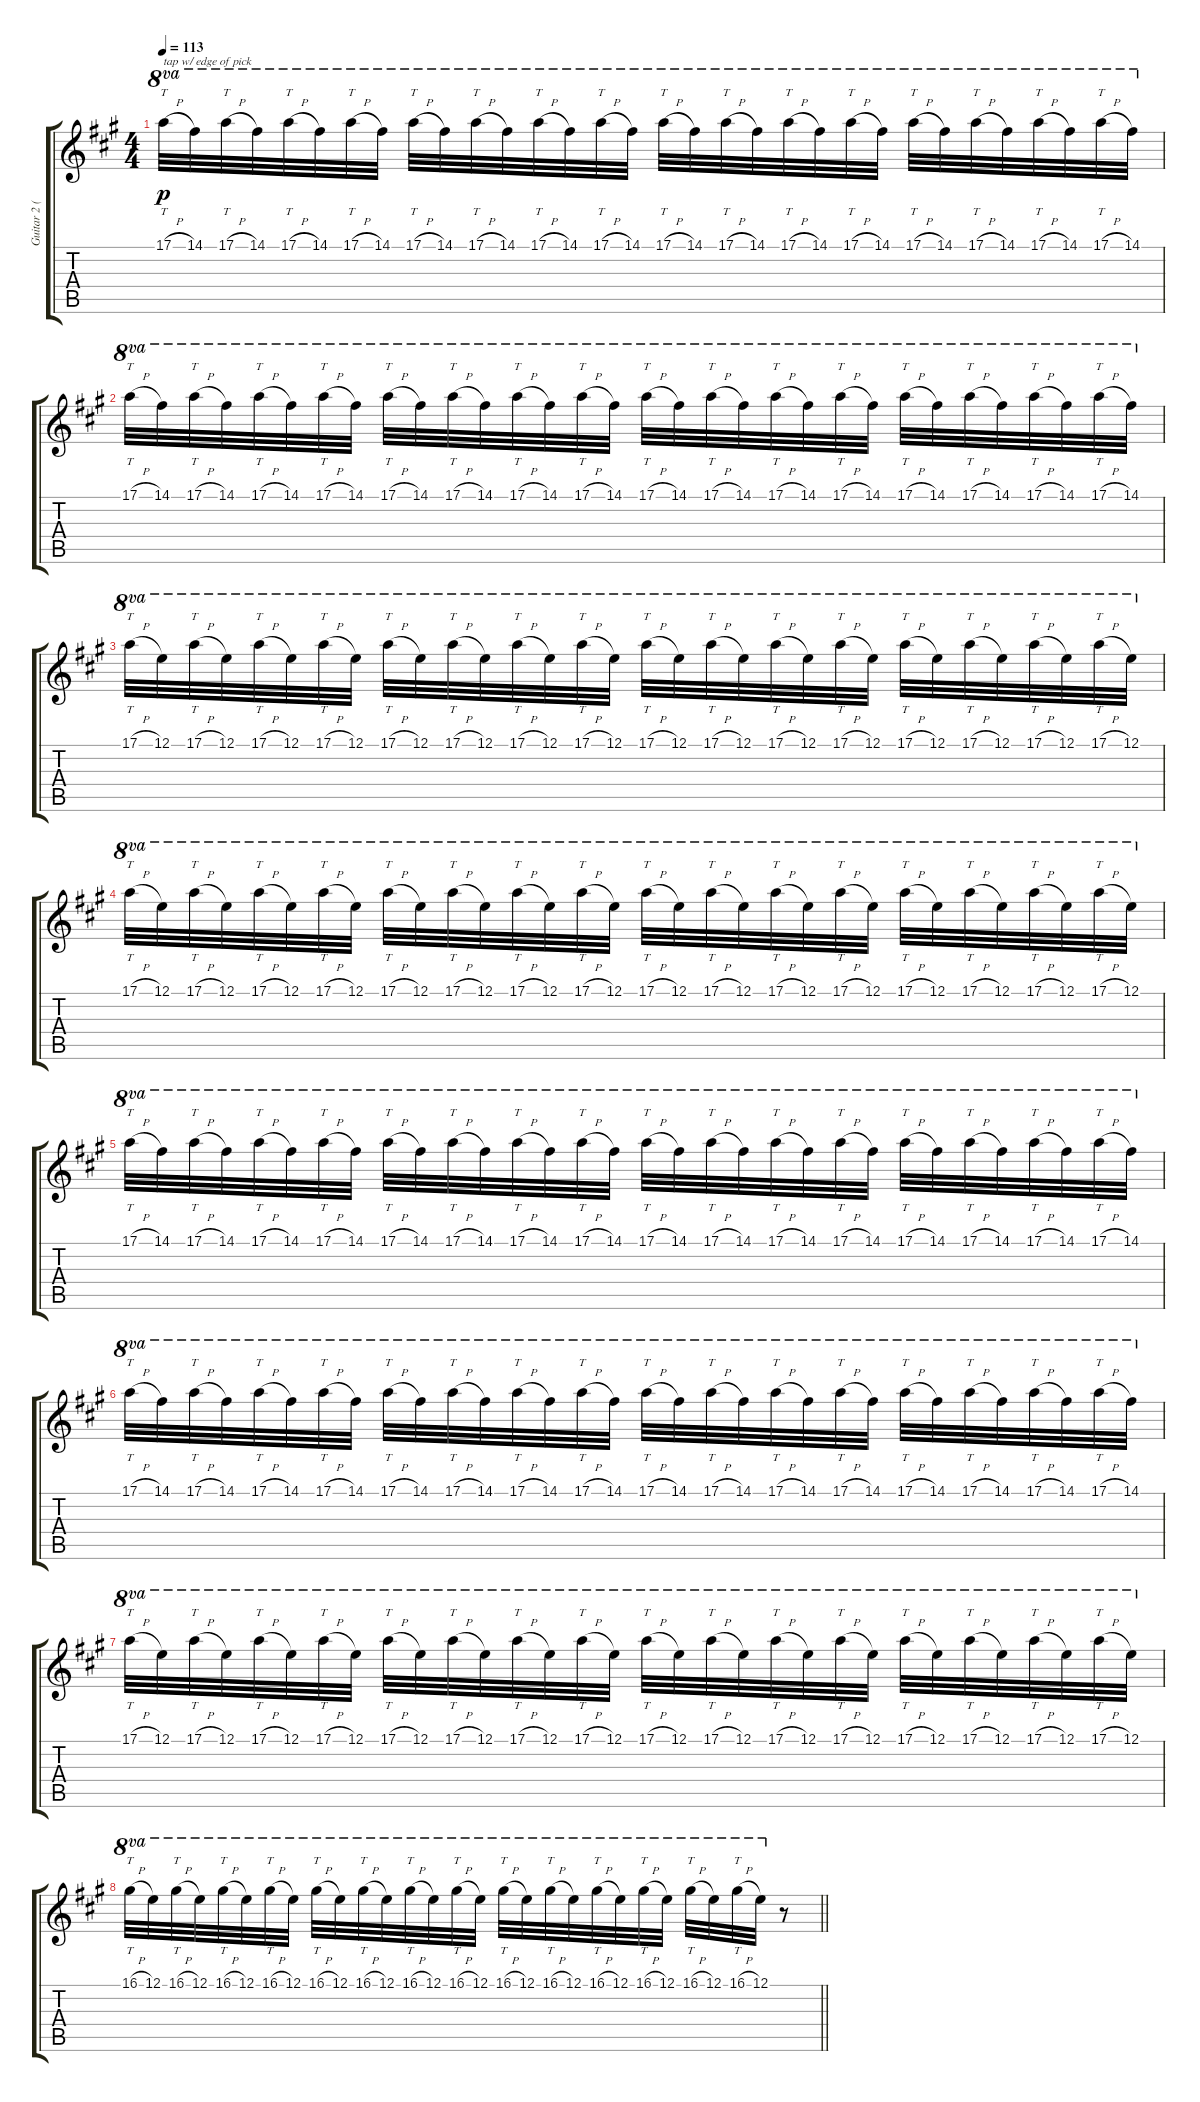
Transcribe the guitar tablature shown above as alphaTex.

\track ("Guitar 2 (dist.)" "Guitar 2 (") {instrument distortionguitar}
\staff {score tabs}
\tuning (E4 B3 G3 D3 A2 E2) {hide}
\ts (4 4)
\tempo 113
\clef g2
\ks f#minor
17.1{h}.32{tt ot 8va txt "tap w/ edge of pick" dy p} 14.1.32{ot 8va} 17.1{h}.32{tt ot 8va} 14.1.32{ot 8va} 17.1{h}.32{tt ot 8va} 14.1.32{ot 8va} 17.1{h}.32{tt ot 8va} 14.1.32{ot 8va} 17.1{h}.32{tt ot 8va} 14.1.32{ot 8va} 17.1{h}.32{tt ot 8va} 14.1.32{ot 8va} 17.1{h}.32{tt ot 8va} 14.1.32{ot 8va} 17.1{h}.32{tt ot 8va} 14.1.32{ot 8va} 17.1{h}.32{tt ot 8va} 14.1.32{ot 8va} 17.1{h}.32{tt ot 8va} 14.1.32{ot 8va} 17.1{h}.32{tt ot 8va} 14.1.32{ot 8va} 17.1{h}.32{tt ot 8va} 14.1.32{ot 8va} 17.1{h}.32{tt ot 8va} 14.1.32{ot 8va} 17.1{h}.32{tt ot 8va} 14.1.32{ot 8va} 17.1{h}.32{tt ot 8va} 14.1.32{ot 8va} 17.1{h}.32{tt ot 8va} 14.1.32{ot 8va} |
17.1{h}.32{tt ot 8va} 14.1.32{ot 8va} 17.1{h}.32{tt ot 8va} 14.1.32{ot 8va} 17.1{h}.32{tt ot 8va} 14.1.32{ot 8va} 17.1{h}.32{tt ot 8va} 14.1.32{ot 8va} 17.1{h}.32{tt ot 8va} 14.1.32{ot 8va} 17.1{h}.32{tt ot 8va} 14.1.32{ot 8va} 17.1{h}.32{tt ot 8va} 14.1.32{ot 8va} 17.1{h}.32{tt ot 8va} 14.1.32{ot 8va} 17.1{h}.32{tt ot 8va} 14.1.32{ot 8va} 17.1{h}.32{tt ot 8va} 14.1.32{ot 8va} 17.1{h}.32{tt ot 8va} 14.1.32{ot 8va} 17.1{h}.32{tt ot 8va} 14.1.32{ot 8va} 17.1{h}.32{tt ot 8va} 14.1.32{ot 8va} 17.1{h}.32{tt ot 8va} 14.1.32{ot 8va} 17.1{h}.32{tt ot 8va} 14.1.32{ot 8va} 17.1{h}.32{tt ot 8va} 14.1.32{ot 8va} |
17.1{h}.32{tt ot 8va} 12.1.32{ot 8va} 17.1{h}.32{tt ot 8va} 12.1.32{ot 8va} 17.1{h}.32{tt ot 8va} 12.1.32{ot 8va} 17.1{h}.32{tt ot 8va} 12.1.32{ot 8va} 17.1{h}.32{tt ot 8va} 12.1.32{ot 8va} 17.1{h}.32{tt ot 8va} 12.1.32{ot 8va} 17.1{h}.32{tt ot 8va} 12.1.32{ot 8va} 17.1{h}.32{tt ot 8va} 12.1.32{ot 8va} 17.1{h}.32{tt ot 8va} 12.1.32{ot 8va} 17.1{h}.32{tt ot 8va} 12.1.32{ot 8va} 17.1{h}.32{tt ot 8va} 12.1.32{ot 8va} 17.1{h}.32{tt ot 8va} 12.1.32{ot 8va} 17.1{h}.32{tt ot 8va} 12.1.32{ot 8va} 17.1{h}.32{tt ot 8va} 12.1.32{ot 8va} 17.1{h}.32{tt ot 8va} 12.1.32{ot 8va} 17.1{h}.32{tt ot 8va} 12.1.32{ot 8va} |
17.1{h}.32{tt ot 8va} 12.1.32{ot 8va} 17.1{h}.32{tt ot 8va} 12.1.32{ot 8va} 17.1{h}.32{tt ot 8va} 12.1.32{ot 8va} 17.1{h}.32{tt ot 8va} 12.1.32{ot 8va} 17.1{h}.32{tt ot 8va} 12.1.32{ot 8va} 17.1{h}.32{tt ot 8va} 12.1.32{ot 8va} 17.1{h}.32{tt ot 8va} 12.1.32{ot 8va} 17.1{h}.32{tt ot 8va} 12.1.32{ot 8va} 17.1{h}.32{tt ot 8va} 12.1.32{ot 8va} 17.1{h}.32{tt ot 8va} 12.1.32{ot 8va} 17.1{h}.32{tt ot 8va} 12.1.32{ot 8va} 17.1{h}.32{tt ot 8va} 12.1.32{ot 8va} 17.1{h}.32{tt ot 8va} 12.1.32{ot 8va} 17.1{h}.32{tt ot 8va} 12.1.32{ot 8va} 17.1{h}.32{tt ot 8va} 12.1.32{ot 8va} 17.1{h}.32{tt ot 8va} 12.1.32{ot 8va} |
17.1{h}.32{tt ot 8va} 14.1.32{ot 8va} 17.1{h}.32{tt ot 8va} 14.1.32{ot 8va} 17.1{h}.32{tt ot 8va} 14.1.32{ot 8va} 17.1{h}.32{tt ot 8va} 14.1.32{ot 8va} 17.1{h}.32{tt ot 8va} 14.1.32{ot 8va} 17.1{h}.32{tt ot 8va} 14.1.32{ot 8va} 17.1{h}.32{tt ot 8va} 14.1.32{ot 8va} 17.1{h}.32{tt ot 8va} 14.1.32{ot 8va} 17.1{h}.32{tt ot 8va} 14.1.32{ot 8va} 17.1{h}.32{tt ot 8va} 14.1.32{ot 8va} 17.1{h}.32{tt ot 8va} 14.1.32{ot 8va} 17.1{h}.32{tt ot 8va} 14.1.32{ot 8va} 17.1{h}.32{tt ot 8va} 14.1.32{ot 8va} 17.1{h}.32{tt ot 8va} 14.1.32{ot 8va} 17.1{h}.32{tt ot 8va} 14.1.32{ot 8va} 17.1{h}.32{tt ot 8va} 14.1.32{ot 8va} |
17.1{h}.32{tt ot 8va} 14.1.32{ot 8va} 17.1{h}.32{tt ot 8va} 14.1.32{ot 8va} 17.1{h}.32{tt ot 8va} 14.1.32{ot 8va} 17.1{h}.32{tt ot 8va} 14.1.32{ot 8va} 17.1{h}.32{tt ot 8va} 14.1.32{ot 8va} 17.1{h}.32{tt ot 8va} 14.1.32{ot 8va} 17.1{h}.32{tt ot 8va} 14.1.32{ot 8va} 17.1{h}.32{tt ot 8va} 14.1.32{ot 8va} 17.1{h}.32{tt ot 8va} 14.1.32{ot 8va} 17.1{h}.32{tt ot 8va} 14.1.32{ot 8va} 17.1{h}.32{tt ot 8va} 14.1.32{ot 8va} 17.1{h}.32{tt ot 8va} 14.1.32{ot 8va} 17.1{h}.32{tt ot 8va} 14.1.32{ot 8va} 17.1{h}.32{tt ot 8va} 14.1.32{ot 8va} 17.1{h}.32{tt ot 8va} 14.1.32{ot 8va} 17.1{h}.32{tt ot 8va} 14.1.32{ot 8va} |
17.1{h}.32{tt ot 8va} 12.1.32{ot 8va} 17.1{h}.32{tt ot 8va} 12.1.32{ot 8va} 17.1{h}.32{tt ot 8va} 12.1.32{ot 8va} 17.1{h}.32{tt ot 8va} 12.1.32{ot 8va} 17.1{h}.32{tt ot 8va} 12.1.32{ot 8va} 17.1{h}.32{tt ot 8va} 12.1.32{ot 8va} 17.1{h}.32{tt ot 8va} 12.1.32{ot 8va} 17.1{h}.32{tt ot 8va} 12.1.32{ot 8va} 17.1{h}.32{tt ot 8va} 12.1.32{ot 8va} 17.1{h}.32{tt ot 8va} 12.1.32{ot 8va} 17.1{h}.32{tt ot 8va} 12.1.32{ot 8va} 17.1{h}.32{tt ot 8va} 12.1.32{ot 8va} 17.1{h}.32{tt ot 8va} 12.1.32{ot 8va} 17.1{h}.32{tt ot 8va} 12.1.32{ot 8va} 17.1{h}.32{tt ot 8va} 12.1.32{ot 8va} 17.1{h}.32{tt ot 8va} 12.1.32{ot 8va} |
\barLineRight lightlight
16.1{h}.32{tt ot 8va} 12.1.32{ot 8va} 16.1{h}.32{tt ot 8va} 12.1.32{ot 8va} 16.1{h}.32{tt ot 8va} 12.1.32{ot 8va} 16.1{h}.32{tt ot 8va} 12.1.32{ot 8va} 16.1{h}.32{tt ot 8va} 12.1.32{ot 8va} 16.1{h}.32{tt ot 8va} 12.1.32{ot 8va} 16.1{h}.32{tt ot 8va} 12.1.32{ot 8va} 16.1{h}.32{tt ot 8va} 12.1.32{ot 8va} 16.1{h}.32{tt ot 8va} 12.1.32{ot 8va} 16.1{h}.32{tt ot 8va} 12.1.32{ot 8va} 16.1{h}.32{tt ot 8va} 12.1.32{ot 8va} 16.1{h}.32{tt ot 8va} 12.1.32{ot 8va} 16.1{h}.32{tt ot 8va} 12.1.32{ot 8va} 16.1{h}.32{tt ot 8va} 12.1.32{ot 8va} r.8
